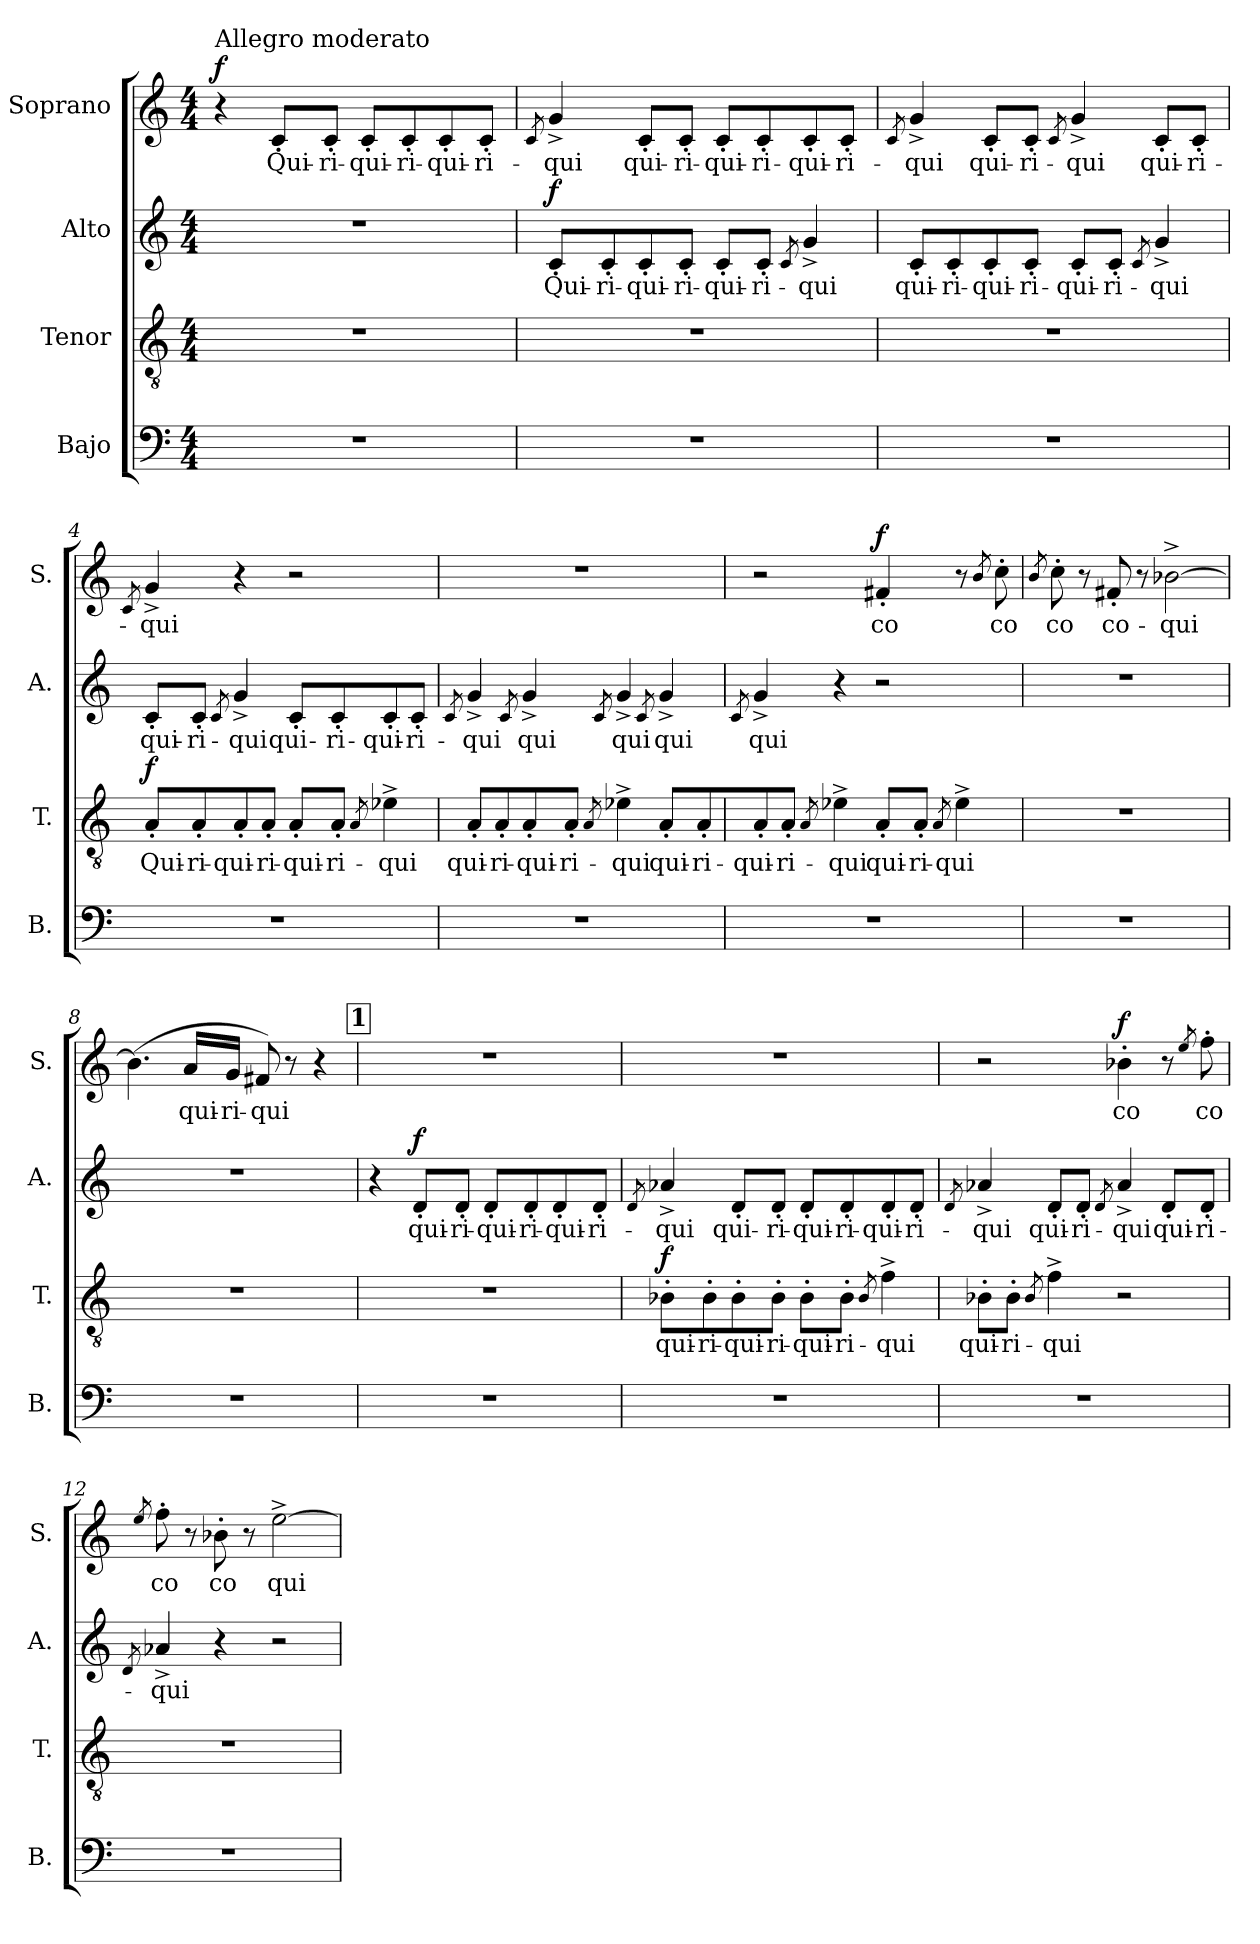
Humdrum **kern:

**kern	**kern	**text	**dynam	**kern	**text	**dynam	**kern	**text	**dynam
*part4	*part3	*part3	*part3	*part2	*part2	*part2	*part1	*part1	*part1
*staff4	*staff3	*staff3	*staff3	*staff2	*staff2	*staff2	*staff1	*staff1	*staff1
*I"Bajo	*I"Tenor	*	*	*I"Alto	*	*	*I"Soprano	*	*
*I'B.	*I'T.	*	*	*I'A.	*	*	*I'S.	*	*
*clefF4	*clefGv2	*	*	*clefG2	*	*	*clefG2	*	*
*k[]	*k[]	*	*	*k[]	*	*	*k[]	*	*
*M4/4	*M4/4	*	*	*M4/4	*	*	*M4/4	*	*
*MM216	*MM216	*	*	*MM216	*	*	*MM216	*	*
=1	=1	=1	=1	=1	=1	=1	=1	=1	=1
!	!	!	!	!	!	!	!LO:TX:a:t=Allegro moderato	!	!
!	!	!	!	!	!	!	!	!	!LO:DY:b
1r	1r	.	.	1r	.	.	4r	.	f
!	!	!	!	!	!	!	!	!LO:LY:b	!
.	.	.	.	.	.	.	8c'/L	Qui-	.
!	!	!	!	!	!	!	!	!LO:LY:b	!
.	.	.	.	.	.	.	8c'/J	-ri-	.
!	!	!	!	!	!	!	!	!LO:LY:b	!
.	.	.	.	.	.	.	8c'/L	-qui-	.
!	!	!	!	!	!	!	!	!LO:LY:b	!
.	.	.	.	.	.	.	8c'/	-ri-	.
!	!	!	!	!	!	!	!	!LO:LY:b	!
.	.	.	.	.	.	.	8c'/	-qui-	.
!	!	!	!	!	!	!	!	!LO:LY:b	!
.	.	.	.	.	.	.	8c'/J	-ri-	.
=2	=2	=2	=2	=2	=2	=2	=2	=2	=2
.	.	.	.	.	.	.	8qc/	.	.
!	!	!	!	!	!LO:LY:b	!LO:DY:a	!	!LO:LY:b	!
1r	1r	.	.	8c'/L	Qui-	f	4g^/	-qui	.
!	!	!	!	!	!LO:LY:b	!	!	!	!
.	.	.	.	8c'/	-ri-	.	.	.	.
!	!	!	!	!	!LO:LY:b	!	!	!LO:LY:b	!
.	.	.	.	8c'/	-qui-	.	8c'/L	qui-	.
!	!	!	!	!	!LO:LY:b	!	!	!LO:LY:b	!
.	.	.	.	8c'/J	-ri-	.	8c'/J	-ri-	.
!	!	!	!	!	!LO:LY:b	!	!	!LO:LY:b	!
.	.	.	.	8c'/L	-qui-	.	8c'/L	-qui-	.
!	!	!	!	!	!LO:LY:b	!	!	!LO:LY:b	!
.	.	.	.	8c'/J	-ri-	.	8c'/	-ri-	.
.	.	.	.	8qc/	.	.	.	.	.
!	!	!	!	!	!LO:LY:b	!	!	!LO:LY:b	!
.	.	.	.	4g^/	-qui	.	8c'/	-qui-	.
!	!	!	!	!	!	!	!	!LO:LY:b	!
.	.	.	.	.	.	.	8c'/J	-ri-	.
=3	=3	=3	=3	=3	=3	=3	=3	=3	=3
.	.	.	.	.	.	.	8qc/	.	.
!	!	!	!	!	!LO:LY:b	!	!	!LO:LY:b	!
1r	1r	.	.	8c'/L	qui-	.	4g^/	-qui	.
!	!	!	!	!	!LO:LY:b	!	!	!	!
.	.	.	.	8c'/	-ri-	.	.	.	.
!	!	!	!	!	!LO:LY:b	!	!	!LO:LY:b	!
.	.	.	.	8c'/	-qui-	.	8c'/L	qui-	.
!	!	!	!	!	!LO:LY:b	!	!	!LO:LY:b	!
.	.	.	.	8c'/J	-ri-	.	8c'/J	-ri-	.
.	.	.	.	.	.	.	8qc/	.	.
!	!	!	!	!	!LO:LY:b	!	!	!LO:LY:b	!
.	.	.	.	8c'/L	-qui-	.	4g^/	-qui	.
!	!	!	!	!	!LO:LY:b	!	!	!	!
.	.	.	.	8c'/J	-ri-	.	.	.	.
.	.	.	.	8qc/	.	.	.	.	.
!	!	!	!	!	!LO:LY:b	!	!	!LO:LY:b	!
.	.	.	.	4g^/	-qui	.	8c'/L	qui-	.
!	!	!	!	!	!	!	!	!LO:LY:b	!
.	.	.	.	.	.	.	8c'/J	-ri-	.
!!LO:LB:g=z
=4	=4	=4	=4	=4	=4	=4	=4	=4	=4
.	.	.	.	.	.	.	8qc/	.	.
!	!	!LO:LY:b	!LO:DY:a	!	!LO:LY:b	!	!	!LO:LY:b	!
1r	8A'/L	Qui-	f	8c'/L	qui-	.	4g^/	-qui	.
!	!	!LO:LY:b	!	!	!LO:LY:b	!	!	!	!
.	8A'/	-ri-	.	8c'/J	-ri-	.	.	.	.
.	.	.	.	8qc/	.	.	.	.	.
!	!	!LO:LY:b	!	!	!LO:LY:b	!	!	!	!
.	8A'/	-qui-	.	4g^/	-qui	.	4r	.	.
!	!	!LO:LY:b	!	!	!	!	!	!	!
.	8A'/J	-ri-	.	.	.	.	.	.	.
!	!	!LO:LY:b	!	!	!LO:LY:b	!	!	!	!
.	8A'/L	-qui-	.	8c'/L	qui-	.	2r	.	.
!	!	!LO:LY:b	!	!	!LO:LY:b	!	!	!	!
.	8A'/J	-ri-	.	8c'/	-ri-	.	.	.	.
.	8qA/	.	.	.	.	.	.	.	.
!	!	!LO:LY:b	!	!	!LO:LY:b	!	!	!	!
.	4e-X^\	-qui	.	8c'/	-qui-	.	.	.	.
!	!	!	!	!	!LO:LY:b	!	!	!	!
.	.	.	.	8c'/J	-ri-	.	.	.	.
=5	=5	=5	=5	=5	=5	=5	=5	=5	=5
.	.	.	.	8qc/	.	.	.	.	.
!	!	!LO:LY:b	!	!	!LO:LY:b	!	!	!	!
1r	8A'/L	qui-	.	4g^/	-qui	.	1r	.	.
!	!	!LO:LY:b	!	!	!	!	!	!	!
.	8A'/	-ri-	.	.	.	.	.	.	.
.	.	.	.	8qc/	.	.	.	.	.
!	!	!LO:LY:b	!	!	!LO:LY:b	!	!	!	!
.	8A'/	-qui-	.	4g^/	qui	.	.	.	.
!	!	!LO:LY:b	!	!	!	!	!	!	!
.	8A'/J	-ri-	.	.	.	.	.	.	.
.	8qA/	.	.	8qc/	.	.	.	.	.
!	!	!LO:LY:b	!	!	!LO:LY:b	!	!	!	!
.	4e-X^\	-qui	.	4g^/	qui	.	.	.	.
.	.	.	.	8qc/	.	.	.	.	.
!	!	!LO:LY:b	!	!	!LO:LY:b	!	!	!	!
.	8A'/L	qui-	.	4g^/	qui	.	.	.	.
!	!	!LO:LY:b	!	!	!	!	!	!	!
.	8A'/	-ri-	.	.	.	.	.	.	.
=6	=6	=6	=6	=6	=6	=6	=6	=6	=6
.	.	.	.	8qc/	.	.	.	.	.
!	!	!LO:LY:b	!	!	!LO:LY:b	!	!	!	!
1r	8A'/	-qui-	.	4g^/	qui	.	2r	.	.
!	!	!LO:LY:b	!	!	!	!	!	!	!
.	8A'/J	-ri-	.	.	.	.	.	.	.
.	8qA/	.	.	.	.	.	.	.	.
!	!	!LO:LY:b	!	!	!	!	!	!	!
.	4e-X^\	-qui	.	4r	.	.	.	.	.
!	!	!LO:LY:b	!	!	!	!	!	!LO:LY:b	!LO:DY:a
.	8A'/L	qui-	.	2r	.	.	4f#X'/	co	f
!	!	!LO:LY:b	!	!	!	!	!	!	!
.	8A'/J	-ri-	.	.	.	.	.	.	.
.	8qA/	.	.	.	.	.	.	.	.
!	!	!LO:LY:b	!	!	!	!	!	!	!
.	4e-^\	-qui	.	.	.	.	8r	.	.
.	.	.	.	.	.	.	8qb/	.	.
!	!	!	!	!	!	!	!	!LO:LY:b	!
.	.	.	.	.	.	.	8cc'\	co	.
!!LO:LB:g=z
=7	=7	=7	=7	=7	=7	=7	=7	=7	=7
.	.	.	.	.	.	.	8qb/	.	.
!	!	!	!	!	!	!	!	!LO:LY:b	!
1r	1r	.	.	1r	.	.	8cc'\	co	.
.	.	.	.	.	.	.	8r	.	.
!	!	!	!	!	!	!	!	!LO:LY:b	!
.	.	.	.	.	.	.	8f#X'/	co-	.
.	.	.	.	.	.	.	8r	.	.
!	!	!	!	!	!	!	!	!LO:LY:b	!
.	.	.	.	.	.	.	[2b-X^\	-qui	.
=8	=8	=8	=8	=8	=8	=8	=8	=8	=8
1r	1r	.	.	1r	.	.	(>4.b-\]	.	.
!	!	!	!	!	!	!	!	!LO:LY:b	!
.	.	.	.	.	.	.	16a/LL	qui-	.
!	!	!	!	!	!	!	!	!LO:LY:b	!
.	.	.	.	.	.	.	16g/JJ	-ri-	.
!	!	!	!	!	!	!	!	!LO:LY:b	!
.	.	.	.	.	.	.	8f#X/)	-qui	.
.	.	.	.	.	.	.	8r	.	.
.	.	.	.	.	.	.	4r	.	.
!!LO:REH:place=s1:a:B:fs=14:t=1
=9	=9	=9	=9	=9	=9	=9	=9	=9	=9
1r	1r	.	.	4r	.	.	1r	.	.
!	!	!	!	!	!LO:LY:b	!LO:DY:a	!	!	!
.	.	.	.	8d'/L	qui-	f	.	.	.
!	!	!	!	!	!LO:LY:b	!	!	!	!
.	.	.	.	8d'/J	-ri-	.	.	.	.
!	!	!	!	!	!LO:LY:b	!	!	!	!
.	.	.	.	8d'/L	-qui-	.	.	.	.
!	!	!	!	!	!LO:LY:b	!	!	!	!
.	.	.	.	8d'/	-ri-	.	.	.	.
!	!	!	!	!	!LO:LY:b	!	!	!	!
.	.	.	.	8d'/	-qui-	.	.	.	.
!	!	!	!	!	!LO:LY:b	!	!	!	!
.	.	.	.	8d'/J	-ri-	.	.	.	.
=10	=10	=10	=10	=10	=10	=10	=10	=10	=10
.	.	.	.	8qd/	.	.	.	.	.
!	!	!LO:LY:b	!LO:DY:a	!	!LO:LY:b	!	!	!	!
1r	8B-X'\L	qui-	f	4a-X^/	-qui	.	1r	.	.
!	!	!LO:LY:b	!	!	!	!	!	!	!
.	8B-'\	-ri-	.	.	.	.	.	.	.
!	!	!LO:LY:b	!	!	!LO:LY:b	!	!	!	!
.	8B-'\	-qui-	.	8d'/L	qui-	.	.	.	.
!	!	!LO:LY:b	!	!	!LO:LY:b	!	!	!	!
.	8B-'\J	-ri-	.	8d'/J	-ri-	.	.	.	.
!	!	!LO:LY:b	!	!	!LO:LY:b	!	!	!	!
.	8B-'\L	-qui-	.	8d'/L	-qui-	.	.	.	.
!	!	!LO:LY:b	!	!	!LO:LY:b	!	!	!	!
.	8B-'\J	-ri-	.	8d'/	-ri-	.	.	.	.
.	8qB-/	.	.	.	.	.	.	.	.
!	!	!LO:LY:b	!	!	!LO:LY:b	!	!	!	!
.	4f^\	-qui	.	8d'/	-qui-	.	.	.	.
!	!	!	!	!	!LO:LY:b	!	!	!	!
.	.	.	.	8d'/J	-ri-	.	.	.	.
!!LO:PB:g=z
=11	=11	=11	=11	=11	=11	=11	=11	=11	=11
.	.	.	.	8qd/	.	.	.	.	.
!	!	!LO:LY:b	!	!	!LO:LY:b	!	!	!	!
1r	8B-X'\L	qui-	.	4a-X^/	-qui	.	2r	.	.
!	!	!LO:LY:b	!	!	!	!	!	!	!
.	8B-'\J	-ri-	.	.	.	.	.	.	.
.	8qB-/	.	.	.	.	.	.	.	.
!	!	!LO:LY:b	!	!	!LO:LY:b	!	!	!	!
.	4f^\	-qui	.	8d'/L	qui-	.	.	.	.
!	!	!	!	!	!LO:LY:b	!	!	!	!
.	.	.	.	8d'/J	-ri-	.	.	.	.
.	.	.	.	8qd/	.	.	.	.	.
!	!	!	!	!	!LO:LY:b	!	!	!LO:LY:b	!LO:DY:a
.	2r	.	.	4a-^/	-qui	.	4b-X'\	co	f
!	!	!	!	!	!LO:LY:b	!	!	!	!
.	.	.	.	8d'/L	qui-	.	8r	.	.
.	.	.	.	.	.	.	8qee/	.	.
!	!	!	!	!	!LO:LY:b	!	!	!LO:LY:b	!
.	.	.	.	8d'/J	-ri-	.	8ff'\	co	.
=12	=12	=12	=12	=12	=12	=12	=12	=12	=12
.	.	.	.	8qd/	.	.	8qee/	.	.
!	!	!	!	!	!LO:LY:b	!	!	!LO:LY:b	!
1r	1r	.	.	4a-X^/	-qui	.	8ff'\	co	.
.	.	.	.	.	.	.	8r	.	.
!	!	!	!	!	!	!	!	!LO:LY:b	!
.	.	.	.	4r	.	.	8b-X'\	co	.
.	.	.	.	.	.	.	8r	.	.
!	!	!	!	!	!	!	!	!LO:LY:b	!
.	.	.	.	2r	.	.	[2ee^\	qui	.
=	=	=	=	=	=	=	=	=	=
*-	*-	*-	*-	*-	*-	*-	*-	*-	*-
